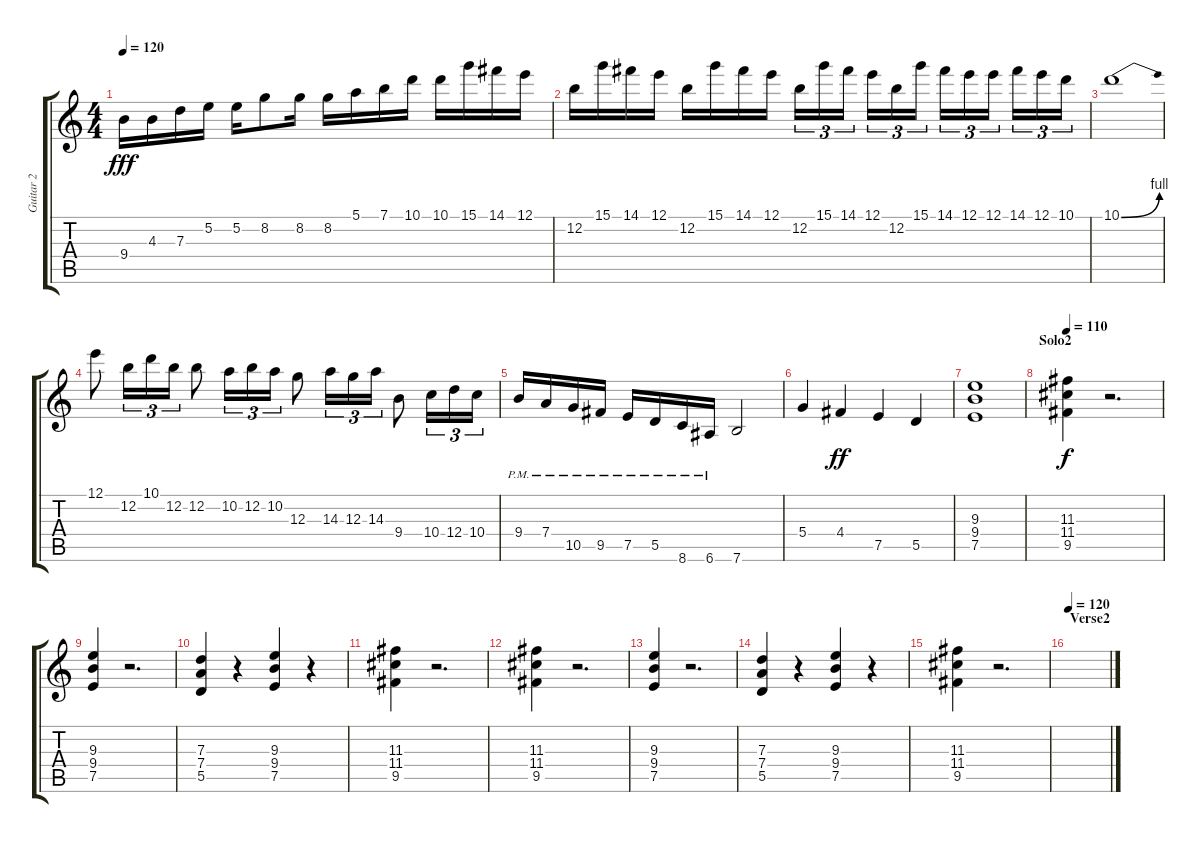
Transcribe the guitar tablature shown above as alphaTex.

\track ("Guitar 2" "Guitar 2") {instrument overdrivenguitar}
\staff {score tabs}
\tuning (E4 B3 G3 D3 A2 E2) {hide}
\ts (4 4)
\tempo 120
\clef g2
\ks c
9.4.16{dy fff} 4.3.16 7.3.16 5.2.16 5.2.16 8.2.8 8.2.16 8.2.16 5.1.16 7.1.16 10.1.16 10.1.16 15.1.16 14.1.16 12.1.16 |
12.2.16 15.1.16 14.1.16 12.1.16 12.2.16 15.1.16 14.1.16 12.1.16 12.2.16{tu (3 2)} 15.1.16{tu (3 2)} 14.1.16{tu (3 2)} 12.1.16{tu (3 2)} 12.2.16{tu (3 2)} 15.1.16{tu (3 2)} 14.1.16{tu (3 2)} 12.1.16{tu (3 2)} 12.1.16{tu (3 2)} 14.1.16{tu (3 2)} 12.1.16{tu (3 2)} 10.1.16{tu (3 2)} |
10.1{be (bend 0 0 60 4)}.1 |
12.1.8 12.2.16{tu (3 2)} 10.1.16{tu (3 2)} 12.2.16{tu (3 2)} 12.2.8 10.2.16{tu (3 2)} 12.2.16{tu (3 2)} 10.2.16{tu (3 2)} 12.3.8 14.3.16{tu (3 2)} 12.3.16{tu (3 2)} 14.3.16{tu (3 2)} 9.4.8 10.4.16{tu (3 2)} 12.4.16{tu (3 2)} 10.4.16{tu (3 2)} |
9.4{pm}.16 7.4{pm}.16 10.5{pm}.16 9.5{pm}.16 7.5{pm}.16 5.5{pm}.16 8.6{pm}.16 6.6{pm}.16 7.6.2 |
5.4.4 4.4.4{dy ff} 7.5.4 5.5.4 |
(9.3 9.4 7.5).1 |
\section ("" "Solo2")
\tempo 110
(11.3 11.4 9.5).4{dy f} r.2{d} |
(9.3 9.4 7.5).4 r.2{d} |
(7.3 7.4 5.5).4 r.4 (9.3 9.4 7.5).4 r.4 |
(11.3 11.4 9.5).4 r.2{d} |
(11.3 11.4 9.5).4 r.2{d} |
(9.3 9.4 7.5).4 r.2{d} |
(7.3 7.4 5.5).4 r.4 (9.3 9.4 7.5).4 r.4 |
(11.3 11.4 9.5).4 r.2{d} |
\section ("" "Verse2")
\tempo 120
